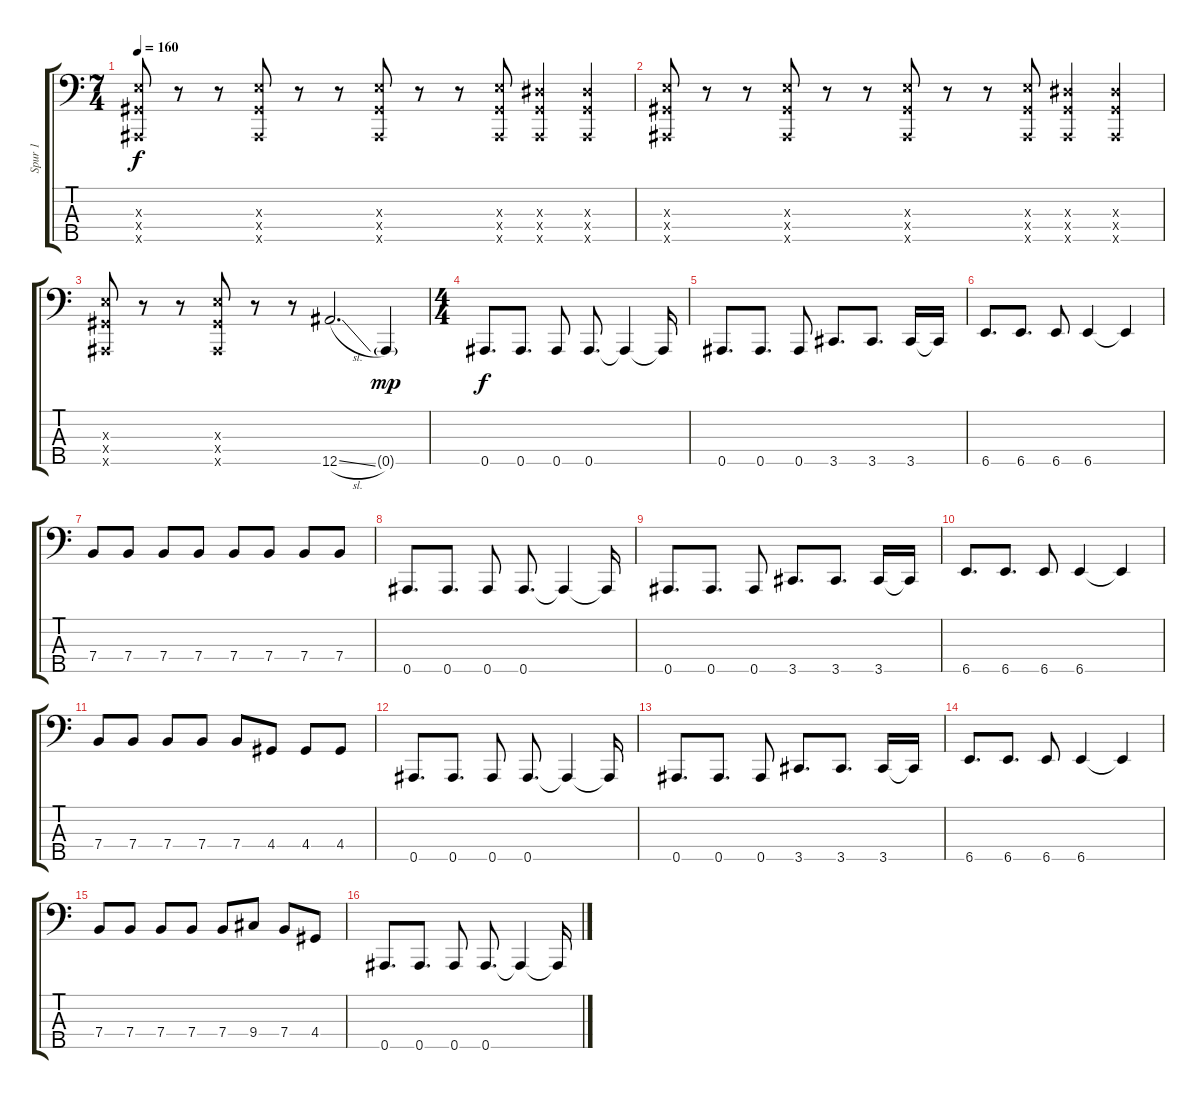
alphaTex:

\track ("Spur 1" "Spur 1") {instrument slapbass2}
\staff {score tabs}
\tuning (Gb2 Db2 Ab1 E1 Bb0) {hide}
\ts (7 4)
\tempo 160
\clef f4
\ks c
(0.3{x} 12.4{x} 0.5{x}).8{dy f} r.8 r.8 (0.3{x} 12.4{x} 0.5{x}).8 r.8 r.8 (0.3{x} 12.4{x} 0.5{x}).8 r.8 r.8 (0.3{x} 12.4{x} 0.5{x}).8 (0.3{x} 11.4{x} 0.5{x}).4 (0.3{x} 11.4{x} 0.5{x}).4 |
(0.3{x} 12.4{x} 0.5{x}).8 r.8 r.8 (0.3{x} 12.4{x} 0.5{x}).8 r.8 r.8 (0.3{x} 12.4{x} 0.5{x}).8 r.8 r.8 (0.3{x} 12.4{x} 0.5{x}).8 (0.3{x} 11.4{x} 0.5{x}).4 (0.3{x} 11.4{x} 0.5{x}).4 |
(0.3{x} 12.4{x} 0.5{x}).8 r.8 r.8 (0.3{x} 12.4{x} 0.5{x}).8 r.8 r.8 12.5{sl}.2{d} 0.5{g}.4{dy mp} |
\ts (4 4)
0.5.8{d dy f} 0.5.8{d} 0.5.8 0.5.8{d} 0.5{t}.4 0.5{t}.16 |
0.5.8{d} 0.5.8{d} 0.5.8 3.5.8{d} 3.5.8{d} 3.5.16 3.5{t}.16 |
6.5.8{d} 6.5.8{d} 6.5.8 6.5.4 6.5{t}.4 |
7.4.8 7.4.8 7.4.8 7.4.8 7.4.8 7.4.8 7.4.8 7.4.8 |
0.5.8{d} 0.5.8{d} 0.5.8 0.5.8{d} 0.5{t}.4 0.5{t}.16 |
0.5.8{d} 0.5.8{d} 0.5.8 3.5.8{d} 3.5.8{d} 3.5.16 3.5{t}.16 |
6.5.8{d} 6.5.8{d} 6.5.8 6.5.4 6.5{t}.4 |
7.4.8 7.4.8 7.4.8 7.4.8 7.4.8 4.4.8 4.4.8 4.4.8 |
0.5.8{d} 0.5.8{d} 0.5.8 0.5.8{d} 0.5{t}.4 0.5{t}.16 |
0.5.8{d} 0.5.8{d} 0.5.8 3.5.8{d} 3.5.8{d} 3.5.16 3.5{t}.16 |
6.5.8{d} 6.5.8{d} 6.5.8 6.5.4 6.5{t}.4 |
7.4.8 7.4.8 7.4.8 7.4.8 7.4.8 9.4.8 7.4.8 4.4.8 |
0.5.8{d} 0.5.8{d} 0.5.8 0.5.8{d} 0.5{t}.4 0.5{t}.16
